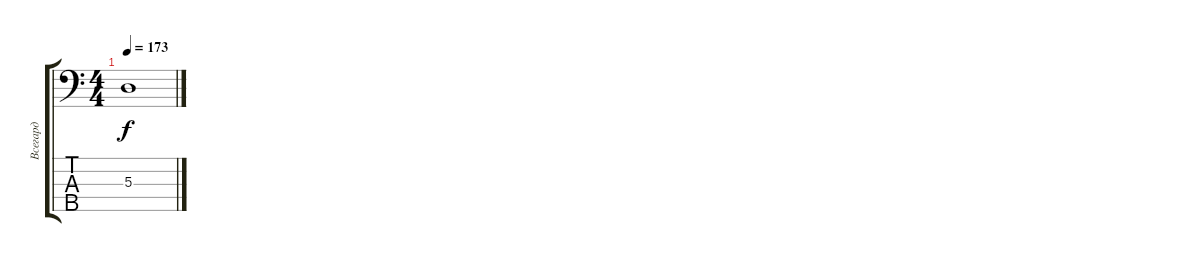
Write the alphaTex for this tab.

\track ("Всегард" "Всегард") {instrument electricbasspick}
\staff {score tabs}
\tuning (G2 D2 A1 E1 B0) {hide}
\ts (4 4)
\tempo 173
\clef f4
\ks c
5.3.1{dy f}
